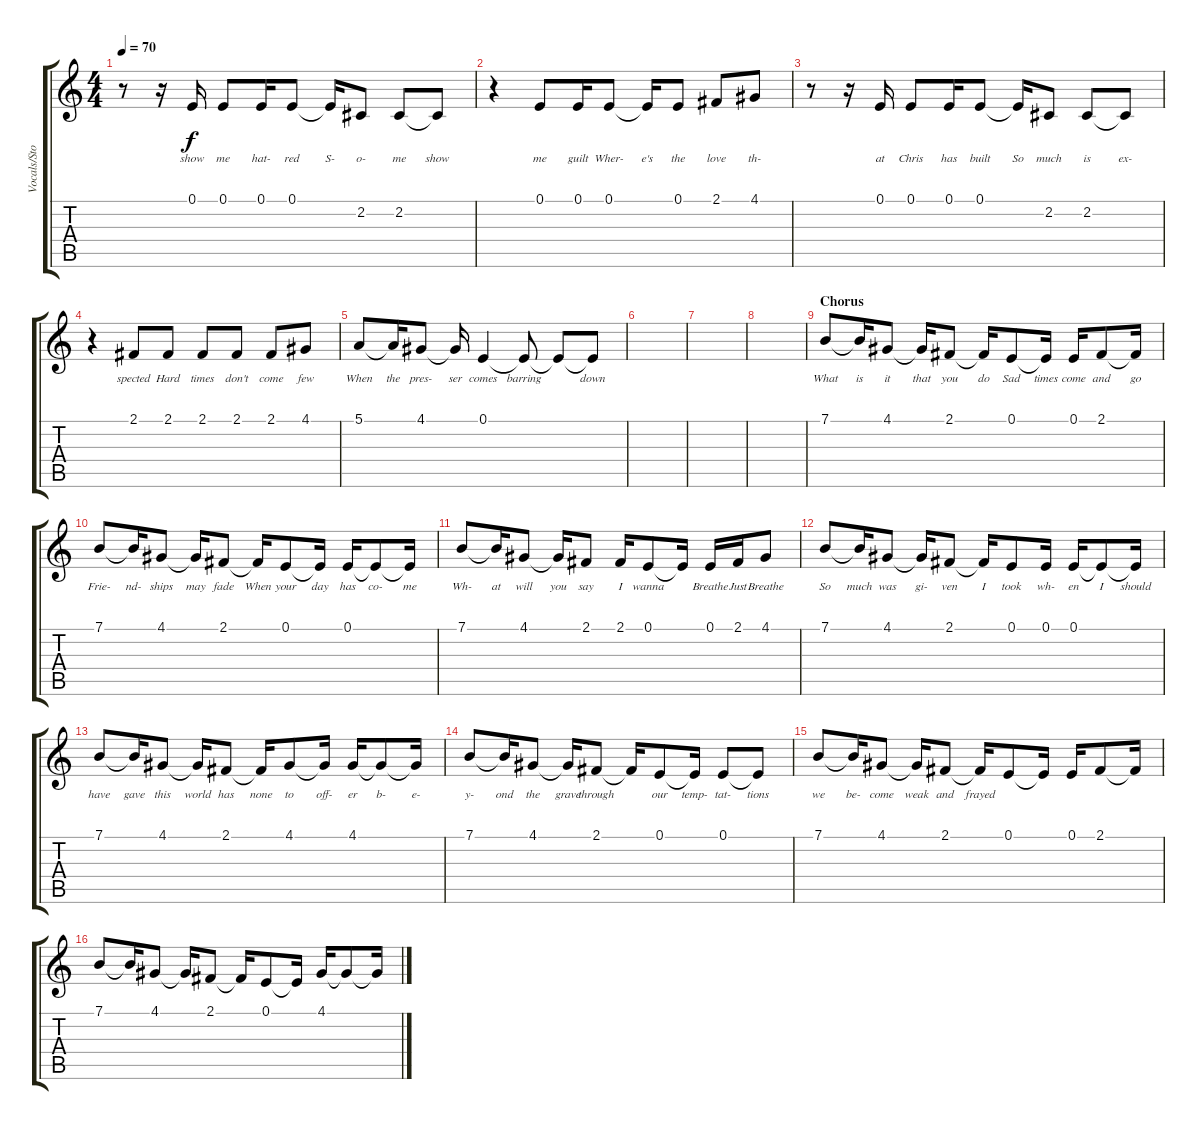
\track ("Vocals/Stouts989" "Vocals/Sto") {instrument lead8bassandlead}
\staff {score tabs}
\tuning (E4 B3 G3 D3 A2 E2) {hide}
\ts (4 4)
\tempo 70
\clef g2
\ks c
r.8{dy f} r.16 0.1.16{lyrics (0 "show") lyrics (1 "") lyrics (2 "") lyrics (3 "") lyrics (4 "")} 0.1.8{lyrics (0 "me") lyrics (1 "") lyrics (2 "") lyrics (3 "") lyrics (4 "")} 0.1.16{lyrics (0 "hat-") lyrics (1 "") lyrics (2 "") lyrics (3 "") lyrics (4 "")} 0.1.8{lyrics (0 "red") lyrics (1 "") lyrics (2 "") lyrics (3 "") lyrics (4 "")} 0.1{t}.16{lyrics (0 "S-") lyrics (1 "") lyrics (2 "") lyrics (3 "") lyrics (4 "")} 2.2.8{lyrics (0 "o-") lyrics (1 "") lyrics (2 "") lyrics (3 "") lyrics (4 "")} 2.2.8{lyrics (0 "me") lyrics (1 "") lyrics (2 "") lyrics (3 "") lyrics (4 "")} 2.2{t}.8{lyrics (0 "show") lyrics (1 "") lyrics (2 "") lyrics (3 "") lyrics (4 "")} |
r.4 0.1.8{lyrics (0 "me") lyrics (1 "") lyrics (2 "") lyrics (3 "") lyrics (4 "")} 0.1.16{lyrics (0 "guilt") lyrics (1 "") lyrics (2 "") lyrics (3 "") lyrics (4 "")} 0.1.8{lyrics (0 "Wher-") lyrics (1 "") lyrics (2 "") lyrics (3 "") lyrics (4 "")} 0.1{t}.16{lyrics (0 "e's") lyrics (1 "") lyrics (2 "") lyrics (3 "") lyrics (4 "")} 0.1.8{lyrics (0 "the") lyrics (1 "") lyrics (2 "") lyrics (3 "") lyrics (4 "")} 2.1.8{lyrics (0 "love") lyrics (1 "") lyrics (2 "") lyrics (3 "") lyrics (4 "")} 4.1.8{lyrics (0 "th-") lyrics (1 "") lyrics (2 "") lyrics (3 "") lyrics (4 "")} |
r.8 r.16 0.1.16{lyrics (0 "at") lyrics (1 "") lyrics (2 "") lyrics (3 "") lyrics (4 "")} 0.1.8{lyrics (0 "Chris") lyrics (1 "") lyrics (2 "") lyrics (3 "") lyrics (4 "")} 0.1.16{lyrics (0 "has") lyrics (1 "") lyrics (2 "") lyrics (3 "") lyrics (4 "")} 0.1.8{lyrics (0 "built") lyrics (1 "") lyrics (2 "") lyrics (3 "") lyrics (4 "")} 0.1{t}.16{lyrics (0 "So") lyrics (1 "") lyrics (2 "") lyrics (3 "") lyrics (4 "")} 2.2.8{lyrics (0 "much") lyrics (1 "") lyrics (2 "") lyrics (3 "") lyrics (4 "")} 2.2.8{lyrics (0 "is") lyrics (1 "") lyrics (2 "") lyrics (3 "") lyrics (4 "")} 2.2{t}.8{lyrics (0 "ex-") lyrics (1 "") lyrics (2 "") lyrics (3 "") lyrics (4 "")} |
r.4 2.1.8{lyrics (0 "spected") lyrics (1 "") lyrics (2 "") lyrics (3 "") lyrics (4 "")} 2.1.8{lyrics (0 "Hard") lyrics (1 "") lyrics (2 "") lyrics (3 "") lyrics (4 "")} 2.1.8{lyrics (0 "times") lyrics (1 "") lyrics (2 "") lyrics (3 "") lyrics (4 "")} 2.1.8{lyrics (0 "don't") lyrics (1 "") lyrics (2 "") lyrics (3 "") lyrics (4 "")} 2.1.8{lyrics (0 "come") lyrics (1 "") lyrics (2 "") lyrics (3 "") lyrics (4 "")} 4.1.8{lyrics (0 "few") lyrics (1 "") lyrics (2 "") lyrics (3 "") lyrics (4 "")} |
5.1.8{lyrics (0 "When") lyrics (1 "") lyrics (2 "") lyrics (3 "") lyrics (4 "")} 5.1{t}.16{lyrics (0 "the") lyrics (1 "") lyrics (2 "") lyrics (3 "") lyrics (4 "")} 4.1.8{lyrics (0 "pres-") lyrics (1 "") lyrics (2 "") lyrics (3 "") lyrics (4 "")} 4.1{t}.16{lyrics (0 "ser") lyrics (1 "") lyrics (2 "") lyrics (3 "") lyrics (4 "")} 0.1.4{lyrics (0 "comes") lyrics (1 "") lyrics (2 "") lyrics (3 "") lyrics (4 "")} 0.1{t}.8{lyrics (0 "barring") lyrics (1 "") lyrics (2 "") lyrics (3 "") lyrics (4 "")} 0.1{t}.8{lyrics (0 "") lyrics (1 "") lyrics (2 "") lyrics (3 "") lyrics (4 "")} 0.1{t}.8{lyrics (0 "down") lyrics (1 "") lyrics (2 "") lyrics (3 "") lyrics (4 "")} |
|
|
|
\section ("" "Chorus")
7.1.8{lyrics (0 "What") lyrics (1 "") lyrics (2 "") lyrics (3 "") lyrics (4 "")} 7.1{t}.16{lyrics (0 "is") lyrics (1 "") lyrics (2 "") lyrics (3 "") lyrics (4 "")} 4.1.8{lyrics (0 "it") lyrics (1 "") lyrics (2 "") lyrics (3 "") lyrics (4 "")} 4.1{t}.16{lyrics (0 "that") lyrics (1 "") lyrics (2 "") lyrics (3 "") lyrics (4 "")} 2.1.8{lyrics (0 "you") lyrics (1 "") lyrics (2 "") lyrics (3 "") lyrics (4 "")} 2.1{t}.16{lyrics (0 "do") lyrics (1 "") lyrics (2 "") lyrics (3 "") lyrics (4 "")} 0.1.8{lyrics (0 "Sad") lyrics (1 "") lyrics (2 "") lyrics (3 "") lyrics (4 "")} 0.1{t}.16{lyrics (0 "times") lyrics (1 "") lyrics (2 "") lyrics (3 "") lyrics (4 "")} 0.1.16{lyrics (0 "come") lyrics (1 "") lyrics (2 "") lyrics (3 "") lyrics (4 "")} 2.1.8{lyrics (0 "and") lyrics (1 "") lyrics (2 "") lyrics (3 "") lyrics (4 "")} 2.1{t}.16{lyrics (0 "go") lyrics (1 "") lyrics (2 "") lyrics (3 "") lyrics (4 "")} |
7.1.8{lyrics (0 "Frie-") lyrics (1 "") lyrics (2 "") lyrics (3 "") lyrics (4 "")} 7.1{t}.16{lyrics (0 "nd-") lyrics (1 "") lyrics (2 "") lyrics (3 "") lyrics (4 "")} 4.1.8{lyrics (0 "ships") lyrics (1 "") lyrics (2 "") lyrics (3 "") lyrics (4 "")} 4.1{t}.16{lyrics (0 "may") lyrics (1 "") lyrics (2 "") lyrics (3 "") lyrics (4 "")} 2.1.8{lyrics (0 "fade") lyrics (1 "") lyrics (2 "") lyrics (3 "") lyrics (4 "")} 2.1{t}.16{lyrics (0 "When") lyrics (1 "") lyrics (2 "") lyrics (3 "") lyrics (4 "")} 0.1.8{lyrics (0 "your") lyrics (1 "") lyrics (2 "") lyrics (3 "") lyrics (4 "")} 0.1{t}.16{lyrics (0 "day") lyrics (1 "") lyrics (2 "") lyrics (3 "") lyrics (4 "")} 0.1.16{lyrics (0 "has") lyrics (1 "") lyrics (2 "") lyrics (3 "") lyrics (4 "")} 0.1{t}.8{lyrics (0 "co-") lyrics (1 "") lyrics (2 "") lyrics (3 "") lyrics (4 "")} 0.1{t}.16{lyrics (0 "me") lyrics (1 "") lyrics (2 "") lyrics (3 "") lyrics (4 "")} |
7.1.8{lyrics (0 "Wh-") lyrics (1 "") lyrics (2 "") lyrics (3 "") lyrics (4 "")} 7.1{t}.16{lyrics (0 "at") lyrics (1 "") lyrics (2 "") lyrics (3 "") lyrics (4 "")} 4.1.8{lyrics (0 "will") lyrics (1 "") lyrics (2 "") lyrics (3 "") lyrics (4 "")} 4.1{t}.16{lyrics (0 "you") lyrics (1 "") lyrics (2 "") lyrics (3 "") lyrics (4 "")} 2.1.8{lyrics (0 "say") lyrics (1 "") lyrics (2 "") lyrics (3 "") lyrics (4 "")} 2.1.16{lyrics (0 "I") lyrics (1 "") lyrics (2 "") lyrics (3 "") lyrics (4 "")} 0.1.8{lyrics (0 "wanna") lyrics (1 "") lyrics (2 "") lyrics (3 "") lyrics (4 "")} 0.1{t}.16{lyrics (0 "") lyrics (1 "") lyrics (2 "") lyrics (3 "") lyrics (4 "")} 0.1.16{lyrics (0 "Breathe") lyrics (1 "") lyrics (2 "") lyrics (3 "") lyrics (4 "")} 2.1.16{lyrics (0 "Just") lyrics (1 "") lyrics (2 "") lyrics (3 "") lyrics (4 "")} 4.1.8{lyrics (0 "Breathe") lyrics (1 "") lyrics (2 "") lyrics (3 "") lyrics (4 "")} |
7.1.8{lyrics (0 "So") lyrics (1 "") lyrics (2 "") lyrics (3 "") lyrics (4 "")} 7.1{t}.16{lyrics (0 "much") lyrics (1 "") lyrics (2 "") lyrics (3 "") lyrics (4 "")} 4.1.8{lyrics (0 "was") lyrics (1 "") lyrics (2 "") lyrics (3 "") lyrics (4 "")} 4.1{t}.16{lyrics (0 "gi-") lyrics (1 "") lyrics (2 "") lyrics (3 "") lyrics (4 "")} 2.1.8{lyrics (0 "ven") lyrics (1 "") lyrics (2 "") lyrics (3 "") lyrics (4 "")} 2.1{t}.16{lyrics (0 "I") lyrics (1 "") lyrics (2 "") lyrics (3 "") lyrics (4 "")} 0.1.8{lyrics (0 "took") lyrics (1 "") lyrics (2 "") lyrics (3 "") lyrics (4 "")} 0.1.16{lyrics (0 "wh-") lyrics (1 "") lyrics (2 "") lyrics (3 "") lyrics (4 "")} 0.1.16{lyrics (0 "en") lyrics (1 "") lyrics (2 "") lyrics (3 "") lyrics (4 "")} 0.1{t}.8{lyrics (0 "I") lyrics (1 "") lyrics (2 "") lyrics (3 "") lyrics (4 "")} 0.1{t}.16{lyrics (0 "should") lyrics (1 "") lyrics (2 "") lyrics (3 "") lyrics (4 "")} |
7.1.8{lyrics (0 "have") lyrics (1 "") lyrics (2 "") lyrics (3 "") lyrics (4 "")} 7.1{t}.16{lyrics (0 "gave") lyrics (1 "") lyrics (2 "") lyrics (3 "") lyrics (4 "")} 4.1.8{lyrics (0 "this") lyrics (1 "") lyrics (2 "") lyrics (3 "") lyrics (4 "")} 4.1{t}.16{lyrics (0 "world") lyrics (1 "") lyrics (2 "") lyrics (3 "") lyrics (4 "")} 2.1.8{lyrics (0 "has") lyrics (1 "") lyrics (2 "") lyrics (3 "") lyrics (4 "")} 2.1{t}.16{lyrics (0 "none") lyrics (1 "") lyrics (2 "") lyrics (3 "") lyrics (4 "")} 4.1.8{lyrics (0 "to") lyrics (1 "") lyrics (2 "") lyrics (3 "") lyrics (4 "")} 4.1{t}.16{lyrics (0 "off-") lyrics (1 "") lyrics (2 "") lyrics (3 "") lyrics (4 "")} 4.1.16{lyrics (0 "er") lyrics (1 "") lyrics (2 "") lyrics (3 "") lyrics (4 "")} 4.1{t}.8{lyrics (0 "b-") lyrics (1 "") lyrics (2 "") lyrics (3 "") lyrics (4 "")} 4.1{t}.16{lyrics (0 "e-") lyrics (1 "") lyrics (2 "") lyrics (3 "") lyrics (4 "")} |
7.1.8{lyrics (0 "y-") lyrics (1 "") lyrics (2 "") lyrics (3 "") lyrics (4 "")} 7.1{t}.16{lyrics (0 "ond") lyrics (1 "") lyrics (2 "") lyrics (3 "") lyrics (4 "")} 4.1.8{lyrics (0 "the") lyrics (1 "") lyrics (2 "") lyrics (3 "") lyrics (4 "")} 4.1{t}.16{lyrics (0 "grave") lyrics (1 "") lyrics (2 "") lyrics (3 "") lyrics (4 "")} 2.1.8{lyrics (0 "through") lyrics (1 "") lyrics (2 "") lyrics (3 "") lyrics (4 "")} 2.1{t}.16{lyrics (0 "") lyrics (1 "") lyrics (2 "") lyrics (3 "") lyrics (4 "")} 0.1.8{lyrics (0 "our") lyrics (1 "") lyrics (2 "") lyrics (3 "") lyrics (4 "")} 0.1{t}.16{lyrics (0 "temp-") lyrics (1 "") lyrics (2 "") lyrics (3 "") lyrics (4 "")} 0.1.8{lyrics (0 "tat-") lyrics (1 "") lyrics (2 "") lyrics (3 "") lyrics (4 "")} 0.1{t}.8{lyrics (0 "tions") lyrics (1 "") lyrics (2 "") lyrics (3 "") lyrics (4 "")} |
7.1.8{lyrics (0 "we") lyrics (1 "") lyrics (2 "") lyrics (3 "") lyrics (4 "")} 7.1{t}.16{lyrics (0 "be-") lyrics (1 "") lyrics (2 "") lyrics (3 "") lyrics (4 "")} 4.1.8{lyrics (0 "come") lyrics (1 "") lyrics (2 "") lyrics (3 "") lyrics (4 "")} 4.1{t}.16{lyrics (0 "weak") lyrics (1 "") lyrics (2 "") lyrics (3 "") lyrics (4 "")} 2.1.8{lyrics (0 "and") lyrics (1 "") lyrics (2 "") lyrics (3 "") lyrics (4 "")} 2.1{t}.16{lyrics (0 "frayed") lyrics (1 "") lyrics (2 "") lyrics (3 "") lyrics (4 "")} 0.1.8 0.1{t}.16 0.1.16 2.1.8 2.1{t}.16 |
7.1.8 7.1{t}.16 4.1.8 4.1{t}.16 2.1.8 2.1{t}.16 0.1.8 0.1{t}.16 4.1.16 4.1{t}.8 4.1{t}.16
